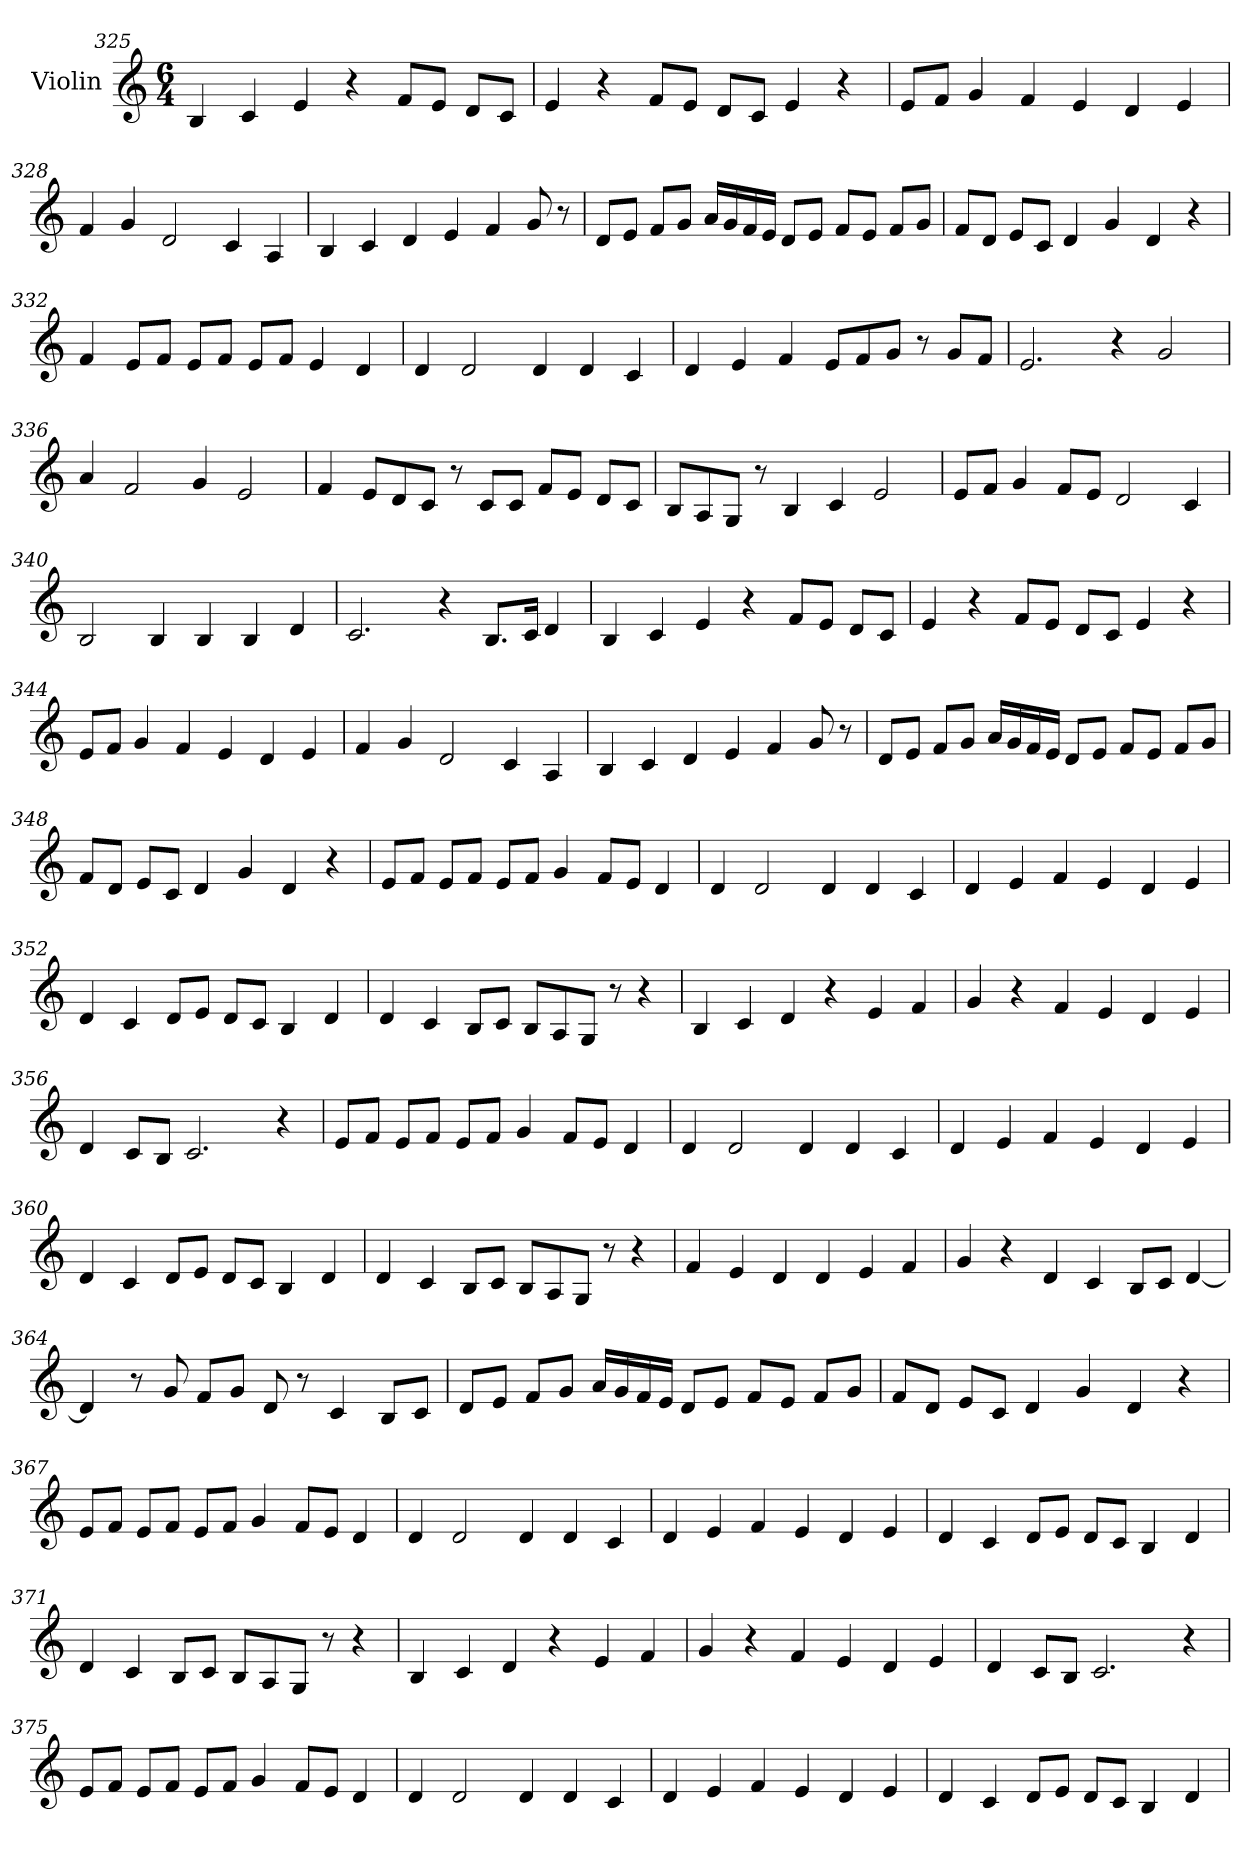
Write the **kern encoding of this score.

**kern
*part1
*staff1
*I"Violin
*clefG2
*k[]
*C:
*M6/4
=325
4B/
4c/
4e/
4r
8f/L
8e/J
8d/L
8c/J
!!LO:PB:g=z
=326
4e/
4r
8f/L
8e/J
8d/L
8c/J
4e/
4r
!!LO:PB:g=z
=327
8e/L
8f/J
4g/
4f/
4e/
4d/
4e/
=328
4f/
4g/
2d/
4c/
4A/
!!LO:PB:g=z
=329
4B/
4c/
4d/
4e/
4f/
8g/
8r
!!LO:PB:g=z
=330
8d/L
8e/J
8f/L
8g/J
16a/LL
16g/
16f/
16e/JJ
8d/L
8e/J
8f/L
8e/J
8f/L
8g/J
=331
8f/L
8d/J
8e/L
8c/J
4d/
4g/
4d/
4r
!!LO:PB:g=z
=332
4f/
8e/L
8f/J
8e/L
8f/J
8e/L
8f/J
4e/
4d/
!!LO:PB:g=z
=333
4d/
2d/
4d/
4d/
4c/
=334
4d/
4e/
4f/
8e/L
8f/
8g/J
8r
8g/L
8f/J
=335
2.e/
4r
2g/
!!LO:PB:g=z
=336
4a/
2f/
4g/
2e/
!!LO:PB:g=z
=337
4f/
8e/L
8d/
8c/J
8r
8c/L
8c/J
8f/L
8e/J
8d/L
8c/J
=338
8B/L
8A/
8G/J
8r
4B/
4c/
2e/
!!LO:PB:g=z
=339
8e/L
8f/J
4g/
8f/L
8e/J
2d/
4c/
!!LO:PB:g=z
=340
2B/
4B/
4B/
4B/
4d/
=341
2.c/
4r
8.B/L
16c/Jk
4d/
=342
4B/
4c/
4e/
4r
8f/L
8e/J
8d/L
8c/J
!!LO:PB:g=z
=343
4e/
4r
8f/L
8e/J
8d/L
8c/J
4e/
4r
!!LO:PB:g=z
=344
8e/L
8f/J
4g/
4f/
4e/
4d/
4e/
=345
4f/
4g/
2d/
4c/
4A/
!!LO:PB:g=z
=346
4B/
4c/
4d/
4e/
4f/
8g/
8r
=347
8d/L
8e/J
8f/L
8g/J
16a/LL
16g/
16f/
16e/JJ
8d/L
8e/J
8f/L
8e/J
8f/L
8g/J
=348
8f/L
8d/J
8e/L
8c/J
4d/
4g/
4d/
4r
!!LO:PB:g=z
=349
8e/L
8f/J
8e/L
8f/J
8e/L
8f/J
4g/
8f/L
8e/J
4d/
!!LO:PB:g=z
=350
4d/
2d/
4d/
4d/
4c/
=351
4d/
4e/
4f/
4e/
4d/
4e/
!!LO:PB:g=z
=352
4d/
4c/
8d/L
8e/J
8d/L
8c/J
4B/
4d/
!!LO:PB:g=z
=353
4d/
4c/
8B/L
8c/J
8B/L
8A/
8G/J
8r
4r
=354
4B/
4c/
4d/
4r
4e/
4f/
!!LO:PB:g=z
=355
4g/
4r
4f/
4e/
4d/
4e/
=356
4d/
8c/L
8B/J
2.c/
4r
!!LO:PB:g=z
=357
8e/L
8f/J
8e/L
8f/J
8e/L
8f/J
4g/
8f/L
8e/J
4d/
=358
4d/
2d/
4d/
4d/
4c/
=359
4d/
4e/
4f/
4e/
4d/
4e/
!!LO:PB:g=z
=360
4d/
4c/
8d/L
8e/J
8d/L
8c/J
4B/
4d/
!!LO:PB:g=z
=361
4d/
4c/
8B/L
8c/J
8B/L
8A/
8G/J
8r
4r
=362
4f/
4e/
4d/
4d/
4e/
4f/
!!LO:PB:g=z
=363
4g/
4r
4d/
4c/
8B/L
8c/J
[4d/
!!LO:PB:g=z
=364
4d/]
8r
8g/
8f/L
8g/J
8d/
8r
4c/
8B/L
8c/J
=365
8d/L
8e/J
8f/L
8g/J
16a/LL
16g/
16f/
16e/JJ
8d/L
8e/J
8f/L
8e/J
8f/L
8g/J
!!LO:PB:g=z
=366
8f/L
8d/J
8e/L
8c/J
4d/
4g/
4d/
4r
!!LO:PB:g=z
=367
8e/L
8f/J
8e/L
8f/J
8e/L
8f/J
4g/
8f/L
8e/J
4d/
=368
4d/
2d/
4d/
4d/
4c/
=369
4d/
4e/
4f/
4e/
4d/
4e/
!!LO:PB:g=z
=370
4d/
4c/
8d/L
8e/J
8d/L
8c/J
4B/
4d/
!!LO:PB:g=z
=371
4d/
4c/
8B/L
8c/J
8B/L
8A/
8G/J
8r
4r
=372
4B/
4c/
4d/
4r
4e/
4f/
!!LO:PB:g=z
=373
4g/
4r
4f/
4e/
4d/
4e/
=374
4d/
8c/L
8B/J
2.c/
4r
=375
8e/L
8f/J
8e/L
8f/J
8e/L
8f/J
4g/
8f/L
8e/J
4d/
=376
4d/
2d/
4d/
4d/
4c/
=377
4d/
4e/
4f/
4e/
4d/
4e/
!!LO:PB:g=z
=378
4d/
4c/
8d/L
8e/J
8d/L
8c/J
4B/
4d/
=
*-
